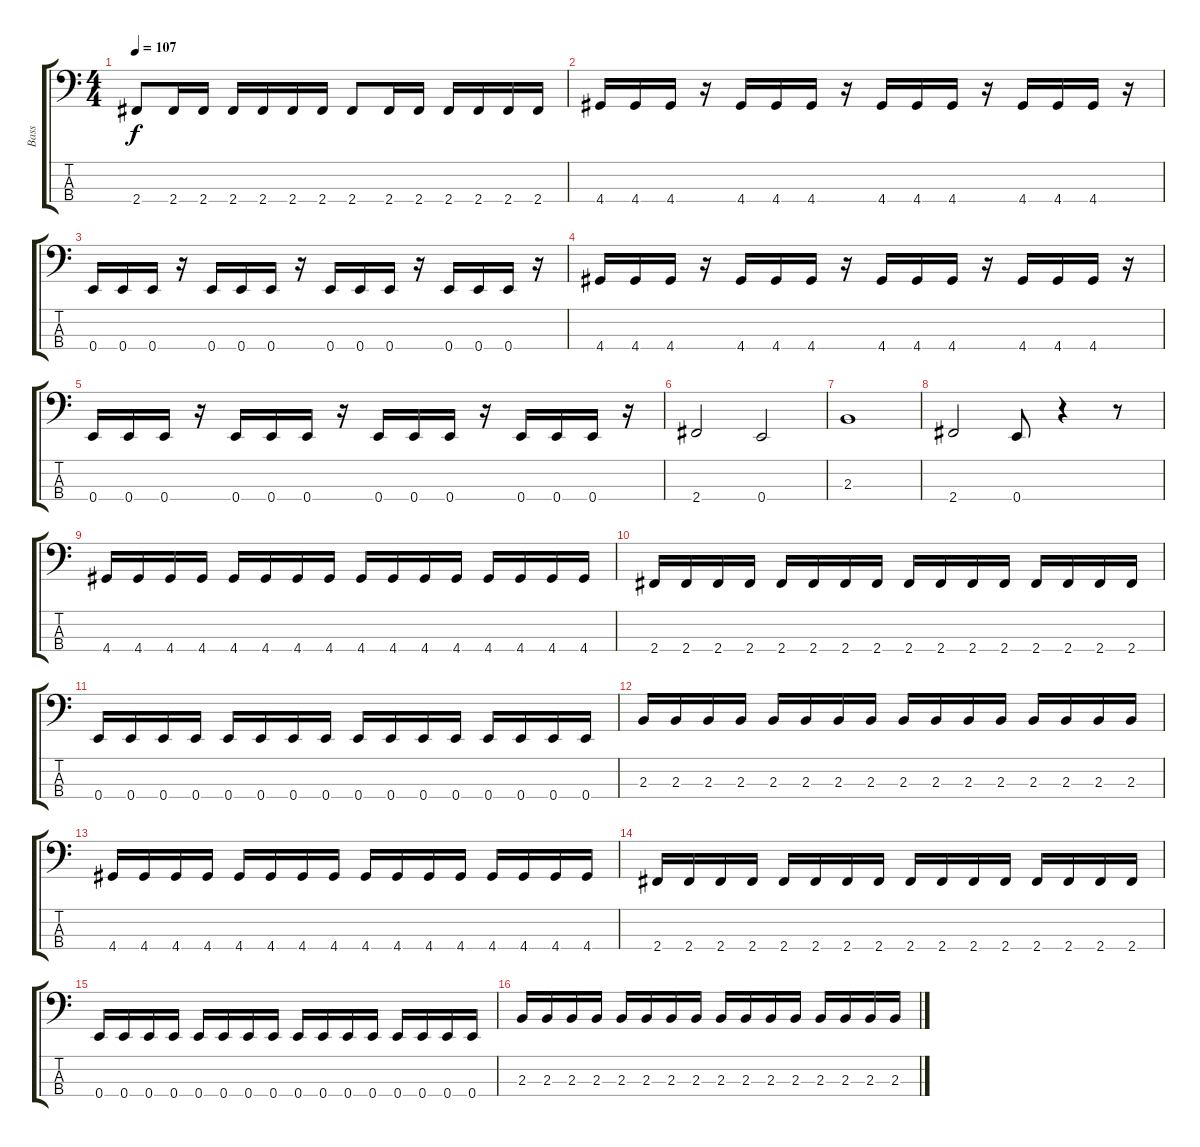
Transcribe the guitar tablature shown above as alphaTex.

\track ("Bass" "Bass") {instrument slapbass1}
\staff {score tabs}
\tuning (G2 D2 A1 E1) {hide}
\ts (4 4)
\tempo 107
\clef f4
\ks c
2.4.8{dy f} 2.4.16 2.4.16 2.4.16 2.4.16 2.4.16 2.4.16 2.4.8 2.4.16 2.4.16 2.4.16 2.4.16 2.4.16 2.4.16 |
4.4.16 4.4.16 4.4.16 r.16 4.4.16 4.4.16 4.4.16 r.16 4.4.16 4.4.16 4.4.16 r.16 4.4.16 4.4.16 4.4.16 r.16 |
0.4.16 0.4.16 0.4.16 r.16 0.4.16 0.4.16 0.4.16 r.16 0.4.16 0.4.16 0.4.16 r.16 0.4.16 0.4.16 0.4.16 r.16 |
4.4.16 4.4.16 4.4.16 r.16 4.4.16 4.4.16 4.4.16 r.16 4.4.16 4.4.16 4.4.16 r.16 4.4.16 4.4.16 4.4.16 r.16 |
0.4.16 0.4.16 0.4.16 r.16 0.4.16 0.4.16 0.4.16 r.16 0.4.16 0.4.16 0.4.16 r.16 0.4.16 0.4.16 0.4.16 r.16 |
2.4.2 0.4.2 |
2.3.1 |
2.4.2 0.4.8 r.4 r.8 |
4.4.16 4.4.16 4.4.16 4.4.16 4.4.16 4.4.16 4.4.16 4.4.16 4.4.16 4.4.16 4.4.16 4.4.16 4.4.16 4.4.16 4.4.16 4.4.16 |
2.4.16 2.4.16 2.4.16 2.4.16 2.4.16 2.4.16 2.4.16 2.4.16 2.4.16 2.4.16 2.4.16 2.4.16 2.4.16 2.4.16 2.4.16 2.4.16 |
0.4.16 0.4.16 0.4.16 0.4.16 0.4.16 0.4.16 0.4.16 0.4.16 0.4.16 0.4.16 0.4.16 0.4.16 0.4.16 0.4.16 0.4.16 0.4.16 |
2.3.16 2.3.16 2.3.16 2.3.16 2.3.16 2.3.16 2.3.16 2.3.16 2.3.16 2.3.16 2.3.16 2.3.16 2.3.16 2.3.16 2.3.16 2.3.16 |
4.4.16 4.4.16 4.4.16 4.4.16 4.4.16 4.4.16 4.4.16 4.4.16 4.4.16 4.4.16 4.4.16 4.4.16 4.4.16 4.4.16 4.4.16 4.4.16 |
2.4.16 2.4.16 2.4.16 2.4.16 2.4.16 2.4.16 2.4.16 2.4.16 2.4.16 2.4.16 2.4.16 2.4.16 2.4.16 2.4.16 2.4.16 2.4.16 |
0.4.16 0.4.16 0.4.16 0.4.16 0.4.16 0.4.16 0.4.16 0.4.16 0.4.16 0.4.16 0.4.16 0.4.16 0.4.16 0.4.16 0.4.16 0.4.16 |
2.3.16 2.3.16 2.3.16 2.3.16 2.3.16 2.3.16 2.3.16 2.3.16 2.3.16 2.3.16 2.3.16 2.3.16 2.3.16 2.3.16 2.3.16 2.3.16
